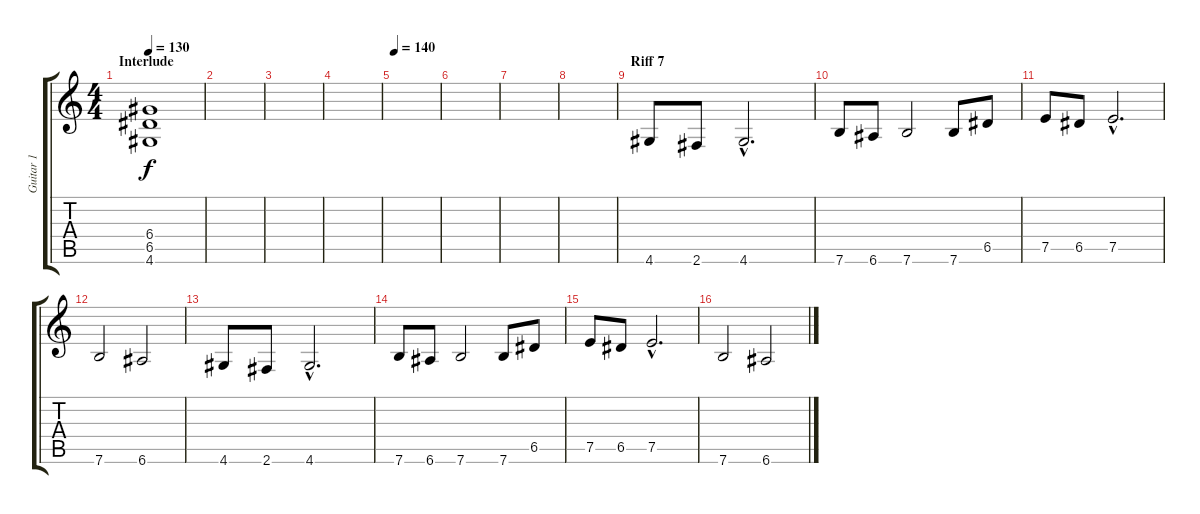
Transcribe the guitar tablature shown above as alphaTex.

\track ("Guitar 1" "Guitar 1") {instrument distortionguitar}
\staff {score tabs}
\tuning (E4 B3 G3 D3 A2 E2) {hide}
\ts (4 4)
\section ("" "Interlude")
\tempo 130
\clef g2
\ks c
(6.4 6.5 4.6).1{dy f} |
|
|
|
\tempo 140
|
|
|
|
\section ("" "Riff 7")
4.6.8 2.6.8 4.6{hac}.2{d} |
7.6.8 6.6.8 7.6.2 7.6.8 6.5.8 |
7.5.8 6.5.8 7.5{hac}.2{d} |
7.6.2 6.6.2 |
4.6.8 2.6.8 4.6{hac}.2{d} |
7.6.8 6.6.8 7.6.2 7.6.8 6.5.8 |
7.5.8 6.5.8 7.5{hac}.2{d} |
7.6.2 6.6.2
